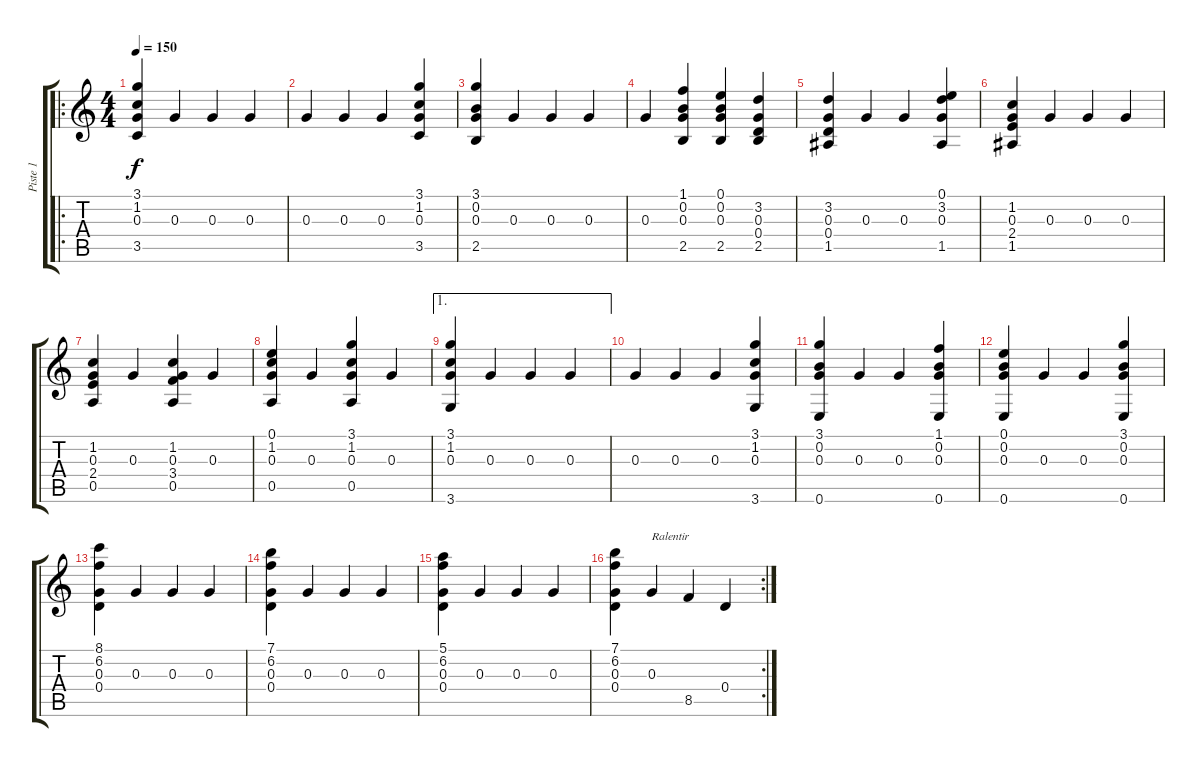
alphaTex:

\track ("Piste 1" "Piste 1") {instrument acousticguitarsteel}
\staff {score tabs}
\tuning (E4 B3 G3 D3 A2 E2) {hide}
\ro
\ts (4 4)
\tempo 150
\clef g2
\ks c
(3.1 1.2 0.3 3.5).4{dy f instrument acousticguitarsteel} 0.3.4 0.3.4 0.3.4 |
0.3.4 0.3.4 0.3.4 (3.1 1.2 0.3 3.5).4 |
(3.1 0.2 0.3 2.5).4 0.3.4 0.3.4 0.3.4 |
0.3.4 (1.1 0.2 0.3 2.5).4 (0.1 0.2 0.3 2.5).4 (3.2 0.3 0.4 2.5).4 |
(3.2 0.3 0.4 1.5).4 0.3.4 0.3.4 (0.1 3.2 0.3 1.5).4 |
(1.2 0.3 2.4 1.5).4 0.3.4 0.3.4 0.3.4 |
(1.2 0.3 2.4 0.5).4 0.3.4 (1.2 0.3 3.4 0.5).4 0.3.4 |
(0.1 1.2 0.3 0.5).4 0.3.4 (3.1 1.2 0.3 0.5).4 0.3.4 |
\ae 1
(3.1 1.2 0.3 3.6).4 0.3.4 0.3.4 0.3.4 |
0.3.4 0.3.4 0.3.4 (3.1 1.2 0.3 3.6).4 |
(3.1 0.2 0.3 0.6).4 0.3.4 0.3.4 (1.1 0.2 0.3 0.6).4 |
(0.1 0.2 0.3 0.6).4 0.3.4 0.3.4 (3.1 0.2 0.3 0.6).4 |
(8.1 6.2 0.3 0.4).4 0.3.4 0.3.4 0.3.4 |
(7.1 6.2 0.3 0.4).4 0.3.4 0.3.4 0.3.4 |
(5.1 6.2 0.3 0.4).4 0.3.4 0.3.4 0.3.4 |
\rc 2
(7.1 6.2 0.3 0.4).4 0.3.4{txt "Ralentir"} 8.5.4 0.4.4
